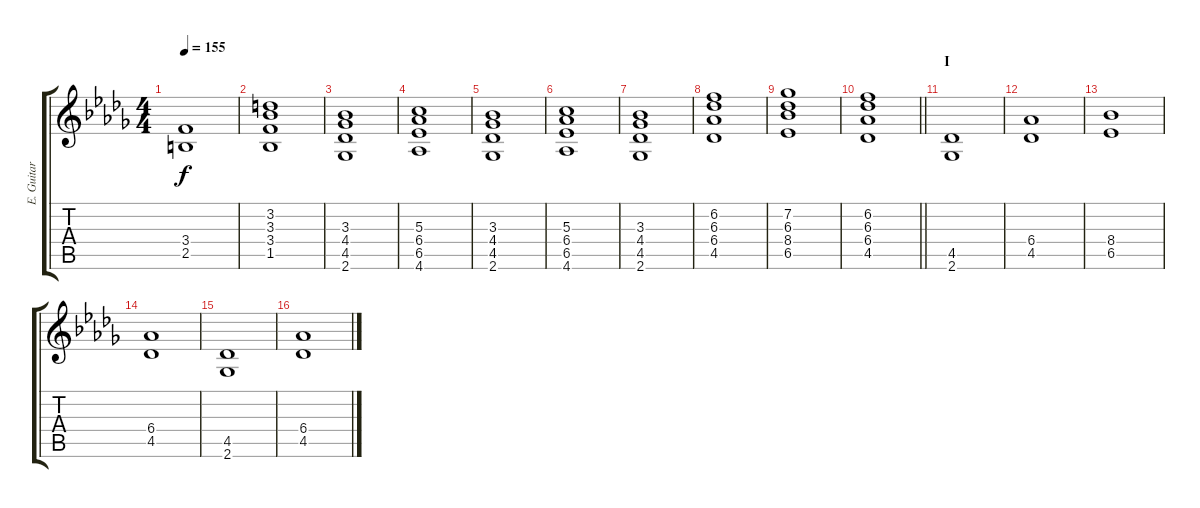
\track ("E. Guitar II" "E. Guitar ") {instrument overdrivenguitar}
\staff {score tabs}
\tuning (E4 B3 G3 D3 A2 E2) {hide}
\ts (4 4)
\tempo 155
\clef g2
\ks db
(3.4 2.5).1{dy f} |
(3.2 3.3 3.4 1.5).1 |
(3.3 4.4 4.5 2.6).1 |
(5.3 6.4 6.5 4.6).1 |
(3.3 4.4 4.5 2.6).1 |
(5.3 6.4 6.5 4.6).1 |
(3.3 4.4 4.5 2.6).1 |
(6.2 6.3 6.4 4.5).1 |
(7.2 6.3 8.4 6.5).1 |
\barLineRight lightlight
(6.2 6.3 6.4 4.5).1 |
\section ("" "I")
(4.5 2.6).1 |
(6.4 4.5).1 |
(8.4 6.5).1 |
(6.4 4.5).1 |
(4.5 2.6).1 |
(6.4 4.5).1
